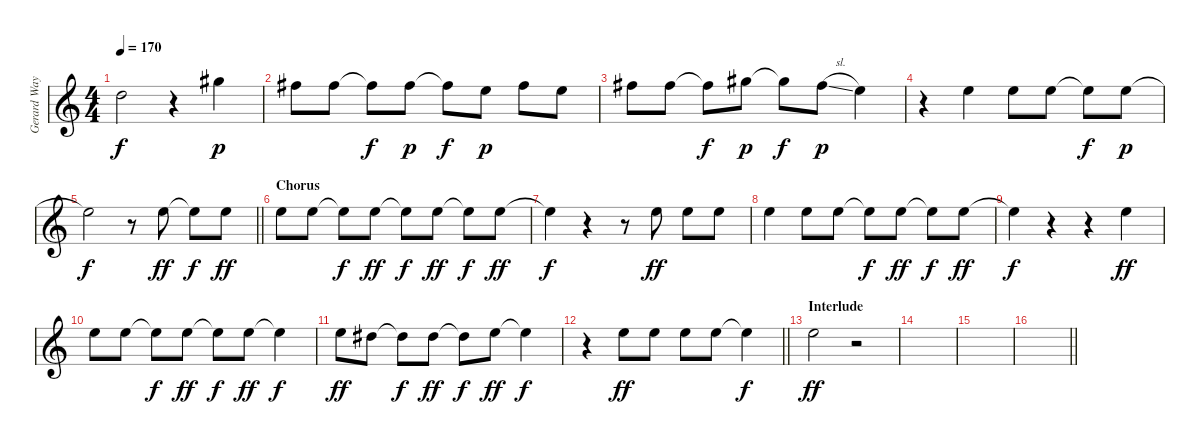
\track ("Gerard Way - Vocals" "Gerard Way") {instrument distortionguitar}
\staff {score}
\tuning (E4 B3 G3 D3 A2 E2) {hide}
\ts (4 4)
\tempo 170
\clef g2
\ks c
3.2.2{dy f} r.4 9.2.4{dy p} |
7.2.8 7.2.8 7.2{t}.8{dy f} 7.2.8{dy p} 7.2{t}.8{dy f} 5.2.8{dy p} 7.2.8 5.2.8 |
7.2.8 7.2.8 7.2{t}.8{dy f} 9.2.8{dy p} 9.2{t}.8{dy f} 7.2{sl}.8{dy p} 5.2.4 |
r.4 5.2.4 5.2.8 5.2.8 5.2{t}.8{dy f} 5.2.8{dy p} |
\barLineRight lightlight
5.2{t}.2{dy f} r.8 5.2.8{dy ff} 5.2{t}.8{dy f} 5.2.8{dy ff} |
\section ("" "Chorus")
5.2.8 5.2.8 5.2{t}.8{dy f} 5.2.8{dy ff} 5.2{t}.8{dy f} 5.2.8{dy ff} 5.2{t}.8{dy f} 5.2.8{dy ff} |
5.2{t}.4{dy f} r.4 r.8 5.2.8{dy ff} 5.2.8 5.2.8 |
5.2.4 5.2.8 5.2.8 5.2{t}.8{dy f} 5.2.8{dy ff} 5.2{t}.8{dy f} 5.2.8{dy ff} |
5.2{t}.4{dy f} r.4 r.4 5.2.4{dy ff} |
5.2.8 5.2.8 5.2{t}.8{dy f} 5.2.8{dy ff} 5.2{t}.8{dy f} 5.2.8{dy ff} 5.2{t}.4{dy f} |
5.2.8{dy ff} 4.2.8 4.2{t}.8{dy f} 4.2.8{dy ff} 4.2{t}.8{dy f} 5.2.8{dy ff} 5.2{t}.4{dy f} |
\barLineRight lightlight
r.4 5.2.8{dy ff} 5.2.8 5.2.8 5.2.8 5.2{t}.4{dy f} |
\section ("" "Interlude")
5.2.2{dy ff} r.2 |
|
|
\barLineRight lightlight
